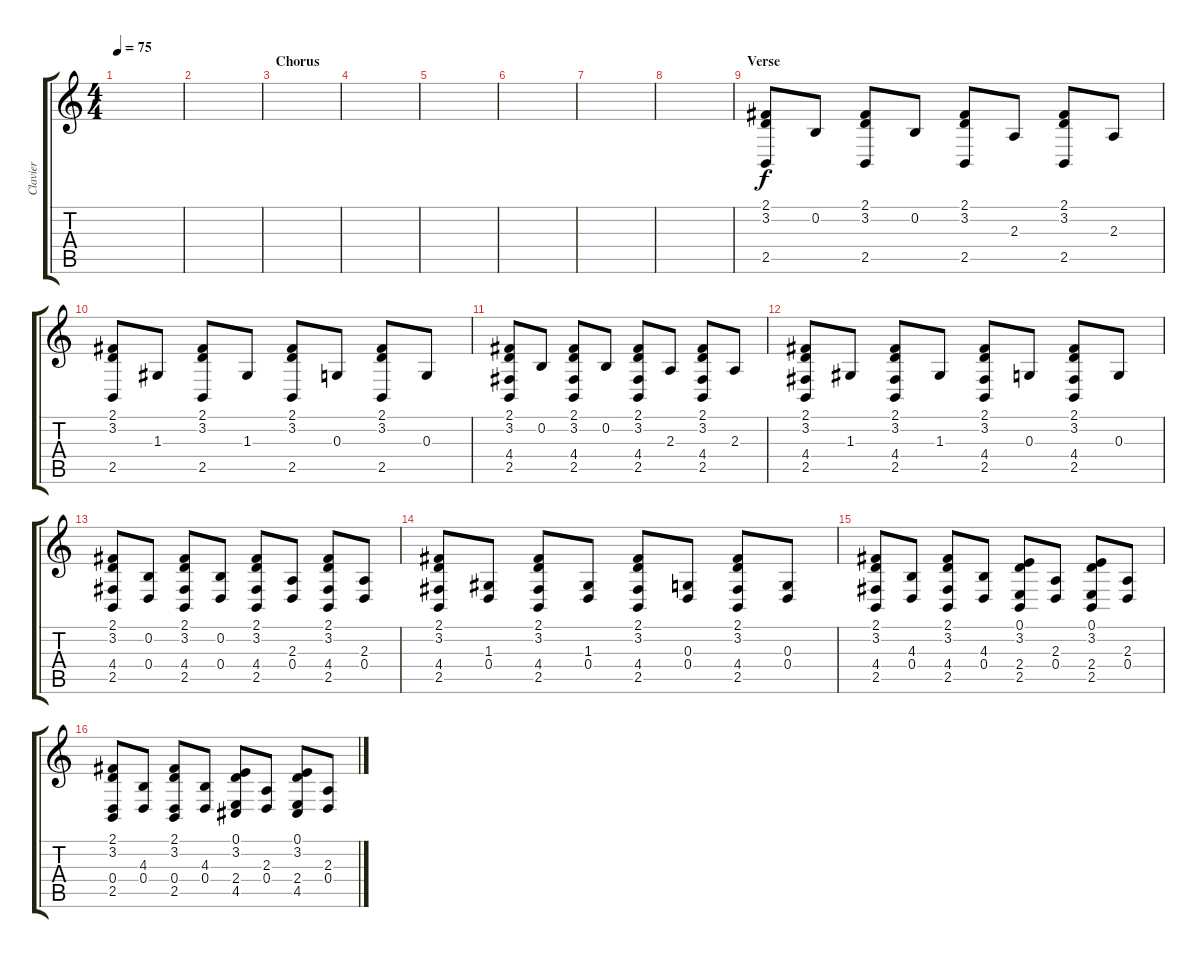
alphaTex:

\track ("Clavier" "Clavier") {instrument clavinet}
\staff {score tabs}
\tuning (E4 B3 G3 D3 A2 E2) {hide}
\ts (4 4)
\tempo 75
\clef g2
\ks c
|
|
\section ("" "Chorus")
|
|
|
|
|
|
\section ("" "Verse")
(2.1 3.2 2.5).8 0.2.8 (2.1 3.2 2.5).8 0.2.8 (2.1 3.2 2.5).8 2.3.8 (2.1 3.2 2.5).8 2.3.8 |
(2.1 3.2 2.5).8 1.3.8 (2.1 3.2 2.5).8 1.3.8 (2.1 3.2 2.5).8 0.3.8 (2.1 3.2 2.5).8 0.3.8 |
(2.1 3.2 4.4 2.5).8 0.2.8 (2.1 3.2 4.4 2.5).8 0.2.8 (2.1 3.2 4.4 2.5).8 2.3.8 (2.1 3.2 4.4 2.5).8 2.3.8 |
(2.1 3.2 4.4 2.5).8 1.3.8 (2.1 3.2 4.4 2.5).8 1.3.8 (2.1 3.2 4.4 2.5).8 0.3.8 (2.1 3.2 4.4 2.5).8 0.3.8 |
(2.1 3.2 4.4 2.5).8 (0.2 0.4).8 (2.1 3.2 4.4 2.5).8 (0.2 0.4).8 (2.1 3.2 4.4 2.5).8 (2.3 0.4).8 (2.1 3.2 4.4 2.5).8 (2.3 0.4).8 |
(2.1 3.2 4.4 2.5).8 (1.3 0.4).8 (2.1 3.2 4.4 2.5).8 (1.3 0.4).8 (2.1 3.2 4.4 2.5).8 (0.3 0.4).8 (2.1 3.2 4.4 2.5).8 (0.3 0.4).8 |
(2.1 3.2 4.4 2.5).8 (4.3 0.4).8 (2.1 3.2 4.4 2.5).8 (4.3 0.4).8 (0.1 3.2 2.4 2.5).8 (2.3 0.4).8 (0.1 3.2 2.4 2.5).8 (2.3 0.4).8 |
(2.1 3.2 0.4 2.5).8 (4.3 0.4).8 (2.1 3.2 0.4 2.5).8 (4.3 0.4).8 (0.1 3.2 2.4 4.5).8 (2.3 0.4).8 (0.1 3.2 2.4 4.5).8 (2.3 0.4).8
